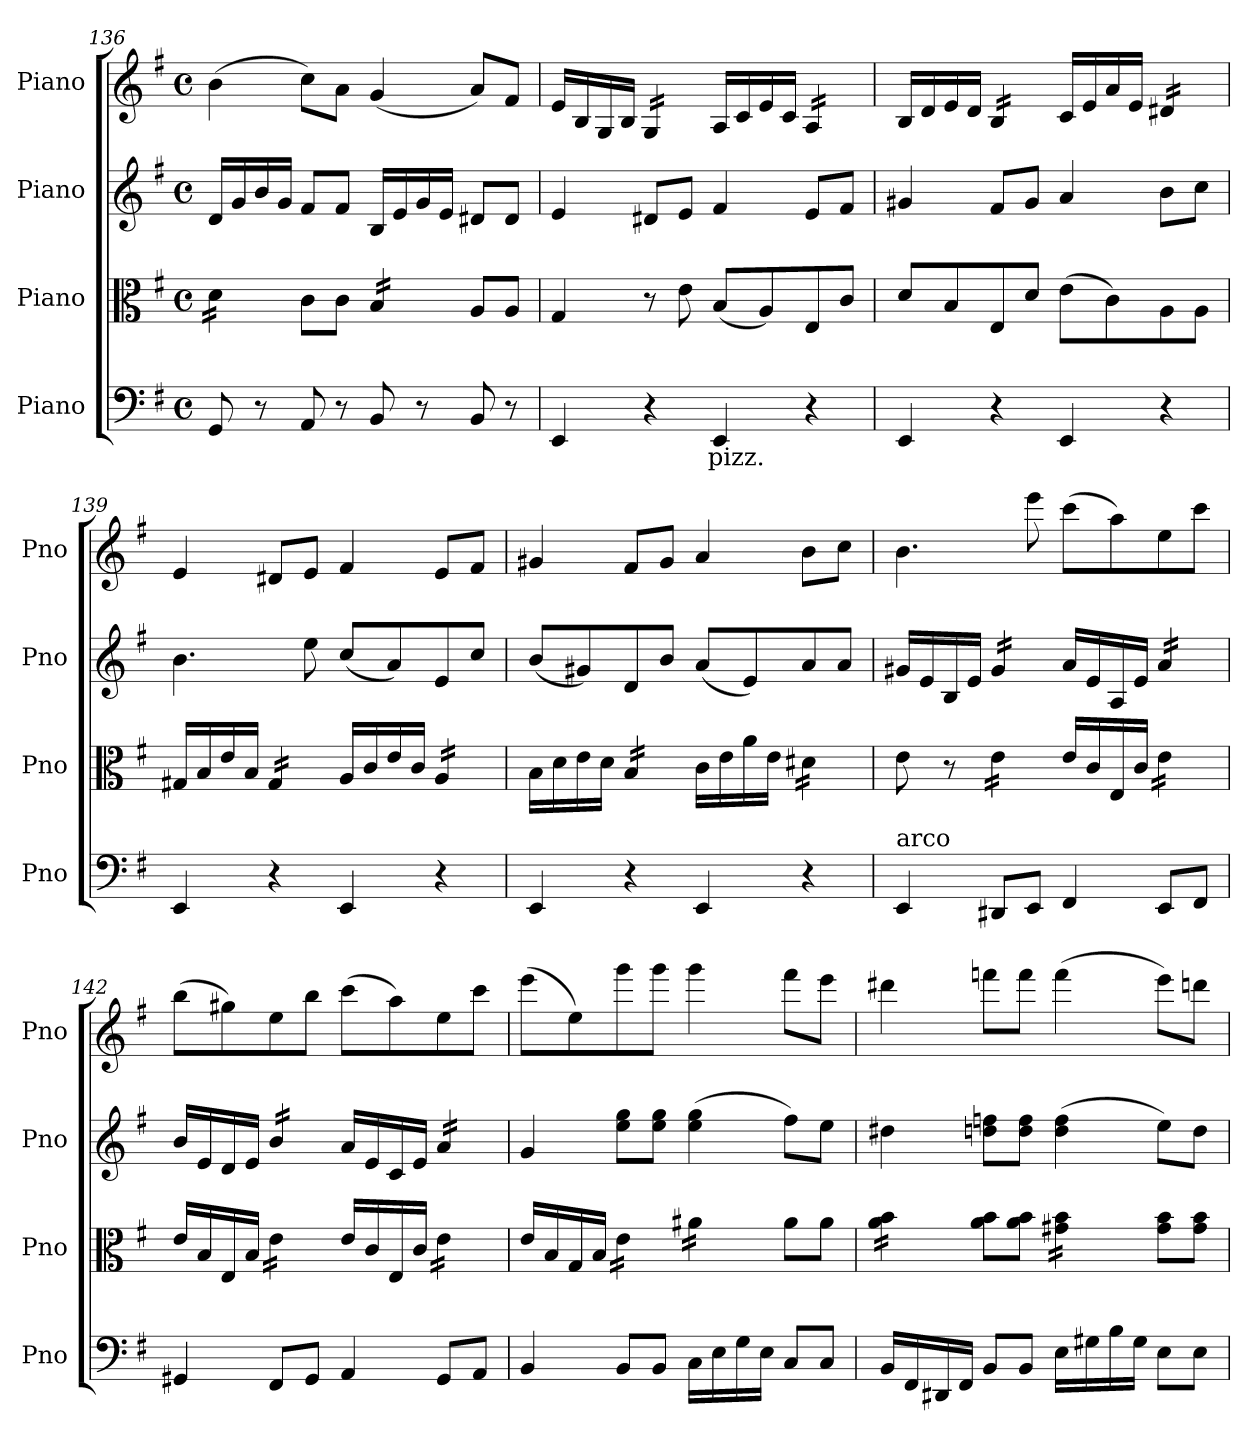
**kern	**text	**kern	**kern	**kern
*part4	*part4	*part3	*part2	*part1
*staff4	*staff4	*staff3	*staff2	*staff1
*I"Piano	*	*I"Piano	*I"Piano	*I"Piano
*I'Pno	*	*I'Pno	*I'Pno	*I'Pno
*clefF4	*	*clefC3	*clefG2	*clefG2
*k[f#]	*	*k[f#]	*k[f#]	*k[f#]
*M4/4	*	*M4/4	*M4/4	*M4/4
*met(c)	*	*met(c)	*met(c)	*met(c)
=136	=136	=136	=136	=136
*	*	*tremolo	*	*
8GG/	.	16d\LL	16d/LL	(4b\
.	.	16d\	16g/	.
8r	.	16d\	16b/	.
.	.	16d\JJ	16g/JJ	.
*	*	*Xtremolo	*	*
8AA/	.	8c\L	8f#/L	8cc\L)
8r	.	8c\J	8f#/J	8a\J
*	*	*tremolo	*	*
8BB/	.	16B/LL	16B/LL	(4g/
.	.	16B/	16e/	.
8r	.	16B/	16g/	.
.	.	16B/JJ	16e/JJ	.
*	*	*Xtremolo	*	*
8BB/	.	8A/L	8d#X/L	8a/L)
8r	.	8A/J	8d#/J	8f#/J
=137	=137	=137	=137	=137
4EE/	.	4G/	4e/	16e/LL
.	.	.	.	16B/
.	.	.	.	16G/
.	.	.	.	16B/JJ
*	*	*	*	*tremolo
4r	.	8r	8d#X/L	16G/LL
.	.	.	.	16G/
.	.	8e\	8e/J	16G/
.	.	.	.	16G/JJ
*	*	*	*	*Xtremolo
!	!LO:LY:b	!	!	!
4EE/	pizz.	(8B/L	4f#/	16A/LL
.	.	.	.	16c/
.	.	8A/)	.	16e/
.	.	.	.	16c/JJ
*	*	*	*	*tremolo
4r	.	8E/	8e/L	16A/LL
.	.	.	.	16A/
.	.	8c/J	8f#/J	16A/
.	.	.	.	16A/JJ
*	*	*	*	*Xtremolo
!!LO:LB:g=z
=138	=138	=138	=138	=138
4EE/	.	8d/L	4g#X/	16B/LL
.	.	.	.	16d/
.	.	8B/	.	16e/
.	.	.	.	16d/JJ
*	*	*	*	*tremolo
4r	.	8E/	8f#/L	16B/LL
.	.	.	.	16B/
.	.	8d/J	8g#/J	16B/
.	.	.	.	16B/JJ
*	*	*	*	*Xtremolo
4EE/	.	(8e\L	4a/	16c/LL
.	.	.	.	16e/
.	.	8c\)	.	16a/
.	.	.	.	16e/JJ
*	*	*	*	*tremolo
4r	.	8A\	8b\L	16d#X/LL
.	.	.	.	16d#X/
.	.	8A\J	8cc\J	16d#X/
.	.	.	.	16d#X/JJ
*	*	*	*	*Xtremolo
=139	=139	=139	=139	=139
4EE/	.	16G#X/LL	4.b\	4e/
.	.	16B/	.	.
.	.	16e/	.	.
.	.	16B/JJ	.	.
*	*	*tremolo	*	*
4r	.	16G#/LL	.	8d#X/L
.	.	16G#/	.	.
.	.	16G#/	8ee\	8e/J
.	.	16G#/JJ	.	.
*	*	*Xtremolo	*	*
4EE/	.	16A/LL	(8cc/L	4f#/
.	.	16c/	.	.
.	.	16e/	8a/)	.
.	.	16c/JJ	.	.
*	*	*tremolo	*	*
4r	.	16A/LL	8e/	8e/L
.	.	16A/	.	.
.	.	16A/	8cc/J	8f#/J
.	.	16A/JJ	.	.
*	*	*Xtremolo	*	*
=140	=140	=140	=140	=140
4EE/	.	16B\LL	(8b/L	4g#X/
.	.	16d\	.	.
.	.	16e\	8g#X/)	.
.	.	16d\JJ	.	.
*	*	*tremolo	*	*
4r	.	16B/LL	8d/	8f#/L
.	.	16B/	.	.
.	.	16B/	8b/J	8g#/J
.	.	16B/JJ	.	.
*	*	*Xtremolo	*	*
4EE/	.	16c\LL	(8a/L	4a/
.	.	16e\	.	.
.	.	16a\	8e/)	.
.	.	16e\JJ	.	.
*	*	*tremolo	*	*
4r	.	16d#X\LL	8a/	8b\L
.	.	16d#X\	.	.
.	.	16d#X\	8a/J	8cc\J
.	.	16d#X\JJ	.	.
*	*	*Xtremolo	*	*
=141	=141	=141	=141	=141
!LO:TX:a:t=arco	!	!	!	!
4EE/	.	8e\	16g#X/LL	4.b\
.	.	.	16e/	.
.	.	8r	16B/	.
.	.	.	16e/JJ	.
*	*	*tremolo	*	*
*	*	*	*tremolo	*
8DD#X/L	.	16e\LL	16g#/LL	.
.	.	16e\	16g#/	.
8EE/J	.	16e\	16g#/	8eee\
.	.	16e\JJ	16g#/JJ	.
*	*	*	*Xtremolo	*
*	*	*Xtremolo	*	*
4FF#/	.	16e/LL	16a/LL	(8ccc\L
.	.	16c/	16e/	.
.	.	16E/	16A/	8aa\)
.	.	16c/JJ	16e/JJ	.
*	*	*tremolo	*	*
*	*	*	*tremolo	*
8EE/L	.	16e\LL	16a/LL	8ee\
.	.	16e\	16a/	.
8FF#/J	.	16e\	16a/	8ccc\J
.	.	16e\JJ	16a/JJ	.
*	*	*	*Xtremolo	*
*	*	*Xtremolo	*	*
=142	=142	=142	=142	=142
4GG#X/	.	16e/LL	16b/LL	(8bb\L
.	.	16B/	16e/	.
.	.	16E/	16d/	8gg#X\)
.	.	16B/JJ	16e/JJ	.
*	*	*tremolo	*	*
*	*	*	*tremolo	*
8FF#/L	.	16e\LL	16b/LL	8ee\
.	.	16e\	16b/	.
8GG#/J	.	16e\	16b/	8bb\J
.	.	16e\JJ	16b/JJ	.
*	*	*	*Xtremolo	*
*	*	*Xtremolo	*	*
4AA/	.	16e/LL	16a/LL	(8ccc\L
.	.	16c/	16e/	.
.	.	16E/	16c/	8aa\)
.	.	16c/JJ	16e/JJ	.
*	*	*tremolo	*	*
*	*	*	*tremolo	*
8GG#/L	.	16e\LL	16a/LL	8ee\
.	.	16e\	16a/	.
8AA/J	.	16e\	16a/	8ccc\J
.	.	16e\JJ	16a/JJ	.
*	*	*	*Xtremolo	*
*	*	*Xtremolo	*	*
!!LO:LB:g=z
=143	=143	=143	=143	=143
4BB/	.	16e/LL	4g/	(8eee\L
.	.	16B/	.	.
.	.	16G/	.	8ee\)
.	.	16B/JJ	.	.
*	*	*tremolo	*	*
8BB/L	.	16e\LL	8ee\ 8gg\L	8ggg\
.	.	16e\	.	.
8BB/J	.	16e\	8ee\ 8gg\J	8ggg\J
.	.	16e\JJ	.	.
16C\LL	.	16a#X\LL	(4ee\ 4gg\	4ggg\
16E\	.	16a#X\	.	.
16G\	.	16a#X\	.	.
16E\JJ	.	16a#X\JJ	.	.
*	*	*Xtremolo	*	*
8C/L	.	8a#\L	8ff#\L)	8fff#\L
8C/J	.	8a#\J	8ee\J	8eee\J
=144	=144	=144	=144	=144
*	*	*tremolo	*	*
16BB/LL	.	16a\ 16b\LL	4dd#X\	4ddd#X\
16FF#/	.	16a\ 16b\	.	.
16DD#X/	.	16a\ 16b\	.	.
16FF#/JJ	.	16a\ 16b\JJ	.	.
*	*	*Xtremolo	*	*
8BB/L	.	8a\ 8b\L	8ddn\ 8ffn\L	8fffn\L
8BB/J	.	8a\ 8b\J	8dd\ 8ff\J	8fff\J
*	*	*tremolo	*	*
16E\LL	.	16g#X\ 16b\LL	(4dd\ 4ff\	(4fff\
16G#X\	.	16g#X\ 16b\	.	.
16B\	.	16g#X\ 16b\	.	.
16G#\JJ	.	16g#X\ 16b\JJ	.	.
*	*	*Xtremolo	*	*
8E\L	.	8g#\ 8b\L	8ee\L)	8eee\L)
8E\J	.	8g#\ 8b\J	8dd\J	8dddn\J
=	=	=	=	=
*-	*-	*-	*-	*-
